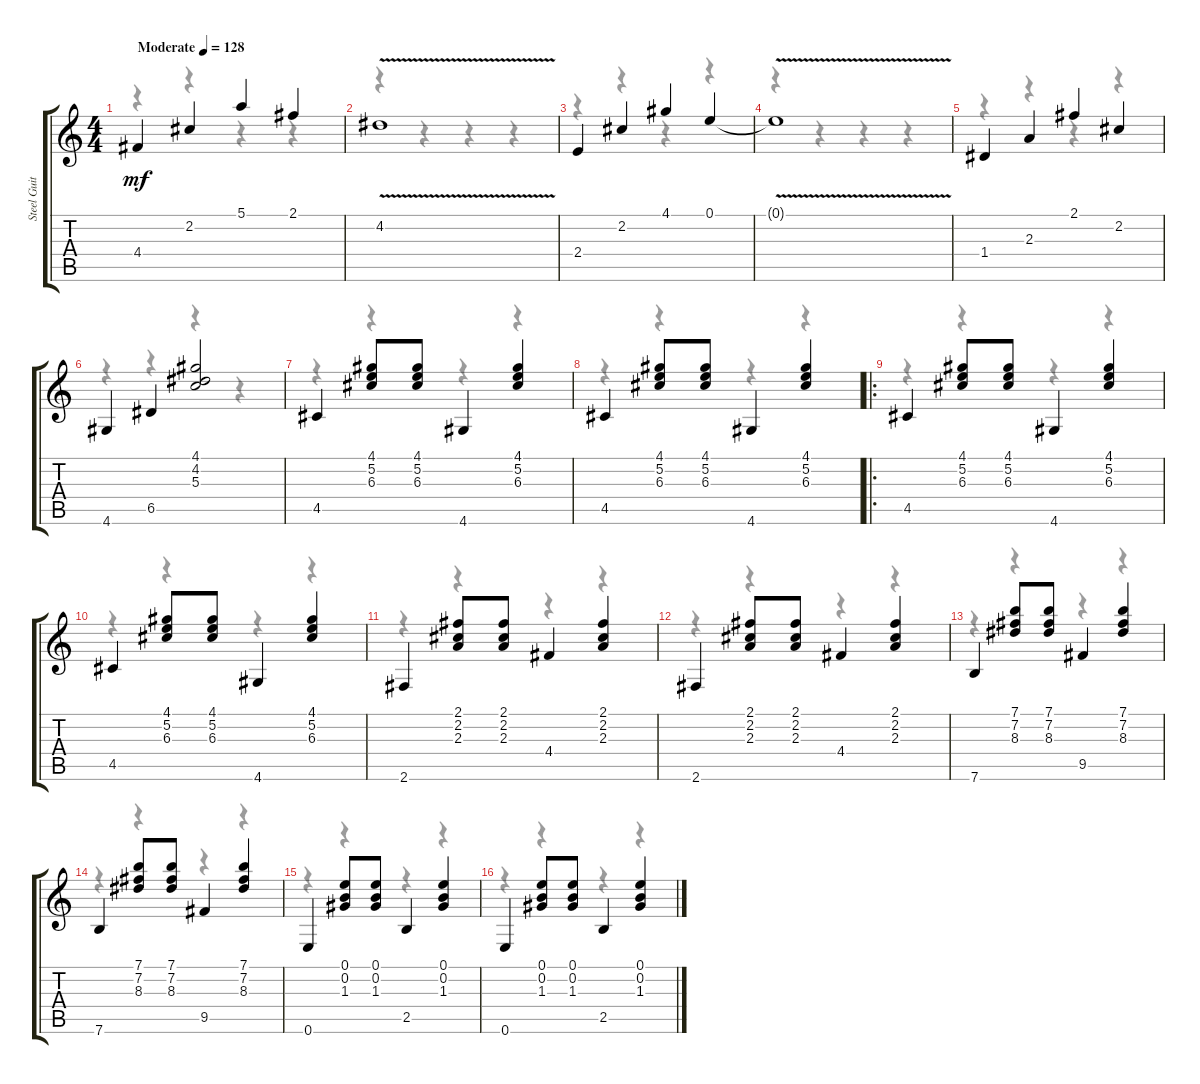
\track ("Steel Guitar" "Steel Guit") {instrument acousticguitarsteel}
\staff {score tabs}
\tuning (E4 B3 G3 D3 A2 E2) {hide}
\voice
\ts (4 4)
\tempo (128 "Moderate")
\clef g2
\ks c
4.4.4{dy mf instrument acousticguitarsteel} 2.2.4 5.1.4 2.1.4 |
4.2{v}.1 |
2.4.4 2.2.4 4.1.4 0.1.4 |
0.1{v t}.1 |
1.4.4 2.3.4 2.1.4 2.2.4 |
4.6.4 6.5.4 (4.1 4.2 5.3).2 |
4.5.4 (4.1 5.2 6.3).8 (4.1 5.2 6.3).8 4.6.4 (4.1 5.2 6.3).4 |
4.5.4 (4.1 5.2 6.3).8 (4.1 5.2 6.3).8 4.6.4 (4.1 5.2 6.3).4 |
\ro
4.5.4 (4.1 5.2 6.3).8 (4.1 5.2 6.3).8 4.6.4 (4.1 5.2 6.3).4 |
4.5.4 (4.1 5.2 6.3).8 (4.1 5.2 6.3).8 4.6.4 (4.1 5.2 6.3).4 |
2.6.4 (2.1 2.2 2.3).8 (2.1 2.2 2.3).8 4.4.4 (2.1 2.2 2.3).4 |
2.6.4 (2.1 2.2 2.3).8 (2.1 2.2 2.3).8 4.4.4 (2.1 2.2 2.3).4 |
7.6.4 (7.1 7.2 8.3).8 (7.1 7.2 8.3).8 9.5.4 (7.1 7.2 8.3).4 |
7.6.4 (7.1 7.2 8.3).8 (7.1 7.2 8.3).8 9.5.4 (7.1 7.2 8.3).4 |
0.6.4 (0.1 0.2 1.3).8 (0.1 0.2 1.3).8 2.5.4 (0.1 0.2 1.3).4 |
0.6.4 (0.1 0.2 1.3).8 (0.1 0.2 1.3).8 2.5.4 (0.1 0.2 1.3).4
\voice
\clef g2
\ottava regular
\simile none
\ks c
r.4{dy f} r.4 r.4 r.4 |
r.4 r.4 r.4 r.4 |
r.4 r.4 r.4 r.4 |
r.4 r.4 r.4 r.4 |
r.4 r.4 r.4 r.4 |
r.4 r.4 r.4 r.4 |
r.4 r.4 r.4 r.4 |
r.4 r.4 r.4 r.4 |
r.4 r.4 r.4 r.4 |
r.4 r.4 r.4 r.4 |
r.4 r.4 r.4 r.4 |
r.4 r.4 r.4 r.4 |
r.4 r.4 r.4 r.4 |
r.4 r.4 r.4 r.4 |
r.4 r.4 r.4 r.4 |
r.4 r.4 r.4 r.4
